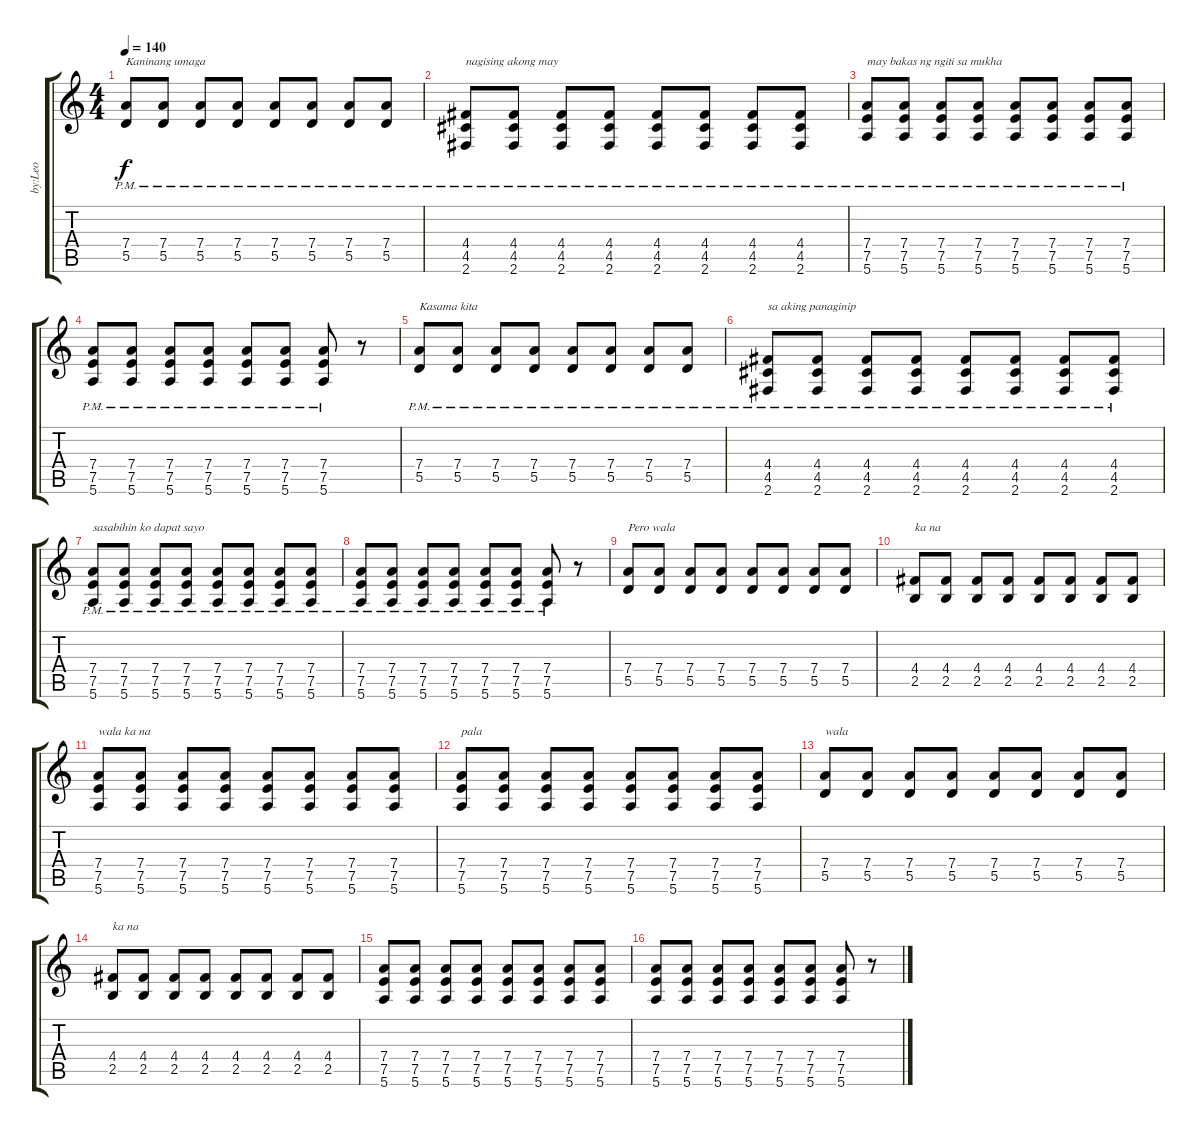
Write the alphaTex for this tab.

\track ("by:Leo" "by:Leo") {instrument acousticguitarnylon}
\staff {score tabs}
\tuning (E4 B3 G3 D3 A2 E2) {hide}
\ts (4 4)
\tempo 140
\clef g2
\ks c
(7.4{pm} 5.5).8{txt "Kaninang umaga" dy f instrument acousticguitarnylon} (7.4 5.5{pm}).8 (7.4 5.5{pm}).8 (7.4 5.5{pm}).8 (7.4{pm} 5.5).8 (7.4{pm} 5.5).8 (7.4{pm} 5.5).8 (7.4{pm} 5.5).8 |
(4.4 4.5{pm} 2.6).8{txt "nagising akong may"} (4.4 4.5{pm} 2.6).8 (4.4 4.5{pm} 2.6).8 (4.4 4.5{pm} 2.6).8 (4.4 4.5{pm} 2.6).8 (4.4 4.5{pm} 2.6).8 (4.4 4.5{pm} 2.6).8 (4.4 4.5{pm} 2.6).8 |
(7.4{pm} 7.5 5.6).8{txt "may bakas ng ngiti sa mukha"} (7.4{pm} 7.5 5.6).8 (7.4{pm} 7.5 5.6).8 (7.4{pm} 7.5 5.6).8 (7.4{pm} 7.5 5.6).8 (7.4{pm} 7.5 5.6).8 (7.4{pm} 7.5 5.6).8 (7.4{pm} 7.5 5.6).8 |
(7.4 7.5{pm} 5.6).8 (7.4 7.5{pm} 5.6).8 (7.4 7.5{pm} 5.6).8 (7.4 7.5{pm} 5.6).8 (7.4 7.5{pm} 5.6).8 (7.4 7.5{pm} 5.6).8 (7.4 7.5 5.6{pm}).8 r.8 |
(7.4{pm} 5.5).8{txt "Kasama kita"} (7.4{pm} 5.5).8 (7.4{pm} 5.5).8 (7.4{pm} 5.5).8 (7.4{pm} 5.5).8 (7.4{pm} 5.5).8 (7.4{pm} 5.5).8 (7.4{pm} 5.5).8 |
(4.4 4.5 2.6{pm}).8{txt "sa aking panaginip"} (4.4 4.5 2.6{pm}).8 (4.4 4.5 2.6{pm}).8 (4.4 4.5 2.6{pm}).8 (4.4 4.5 2.6{pm}).8 (4.4 4.5 2.6{pm}).8 (4.4 4.5 2.6{pm}).8 (4.4 4.5 2.6{pm}).8 |
(7.4{pm} 7.5 5.6).8{txt "sasabihin ko dapat sayo"} (7.4{pm} 7.5 5.6).8 (7.4{pm} 7.5 5.6).8 (7.4{pm} 7.5 5.6).8 (7.4{pm} 7.5 5.6).8 (7.4{pm} 7.5 5.6).8 (7.4{pm} 7.5 5.6).8 (7.4{pm} 7.5 5.6).8 |
(7.4{pm} 7.5 5.6).8 (7.4{pm} 7.5 5.6).8 (7.4{pm} 7.5 5.6).8 (7.4{pm} 7.5 5.6).8 (7.4{pm} 7.5 5.6).8 (7.4{pm} 7.5 5.6).8 (7.4{pm} 7.5 5.6).8 r.8 |
(7.4 5.5).8{txt "Pero wala"} (7.4 5.5).8 (7.4 5.5).8 (7.4 5.5).8 (7.4 5.5).8 (7.4 5.5).8 (7.4 5.5).8 (7.4 5.5).8 |
(4.4 2.5).8{txt "ka na"} (4.4 2.5).8 (4.4 2.5).8 (4.4 2.5).8 (4.4 2.5).8 (4.4 2.5).8 (4.4 2.5).8 (4.4 2.5).8 |
(7.4 7.5 5.6).8{txt "wala ka na"} (7.4 7.5 5.6).8 (7.4 7.5 5.6).8 (7.4 7.5 5.6).8 (7.4 7.5 5.6).8 (7.4 7.5 5.6).8 (7.4 7.5 5.6).8 (7.4 7.5 5.6).8 |
(7.4 7.5 5.6).8{txt "pala"} (7.4 7.5 5.6).8 (7.4 7.5 5.6).8 (7.4 7.5 5.6).8 (7.4 7.5 5.6).8 (7.4 7.5 5.6).8 (7.4 7.5 5.6).8 (7.4 7.5 5.6).8 |
(7.4 5.5).8{txt "wala"} (7.4 5.5).8 (7.4 5.5).8 (7.4 5.5).8 (7.4 5.5).8 (7.4 5.5).8 (7.4 5.5).8 (7.4 5.5).8 |
(4.4 2.5).8{txt "ka na"} (4.4 2.5).8 (4.4 2.5).8 (4.4 2.5).8 (4.4 2.5).8 (4.4 2.5).8 (4.4 2.5).8 (4.4 2.5).8 |
(7.4 7.5 5.6).8 (7.4 7.5 5.6).8 (7.4 7.5 5.6).8 (7.4 7.5 5.6).8 (7.4 7.5 5.6).8 (7.4 7.5 5.6).8 (7.4 7.5 5.6).8 (7.4 7.5 5.6).8 |
(7.4 7.5 5.6).8 (7.4 7.5 5.6).8 (7.4 7.5 5.6).8 (7.4 7.5 5.6).8 (7.4 7.5 5.6).8 (7.4 7.5 5.6).8 (7.4 7.5 5.6).8 r.8
